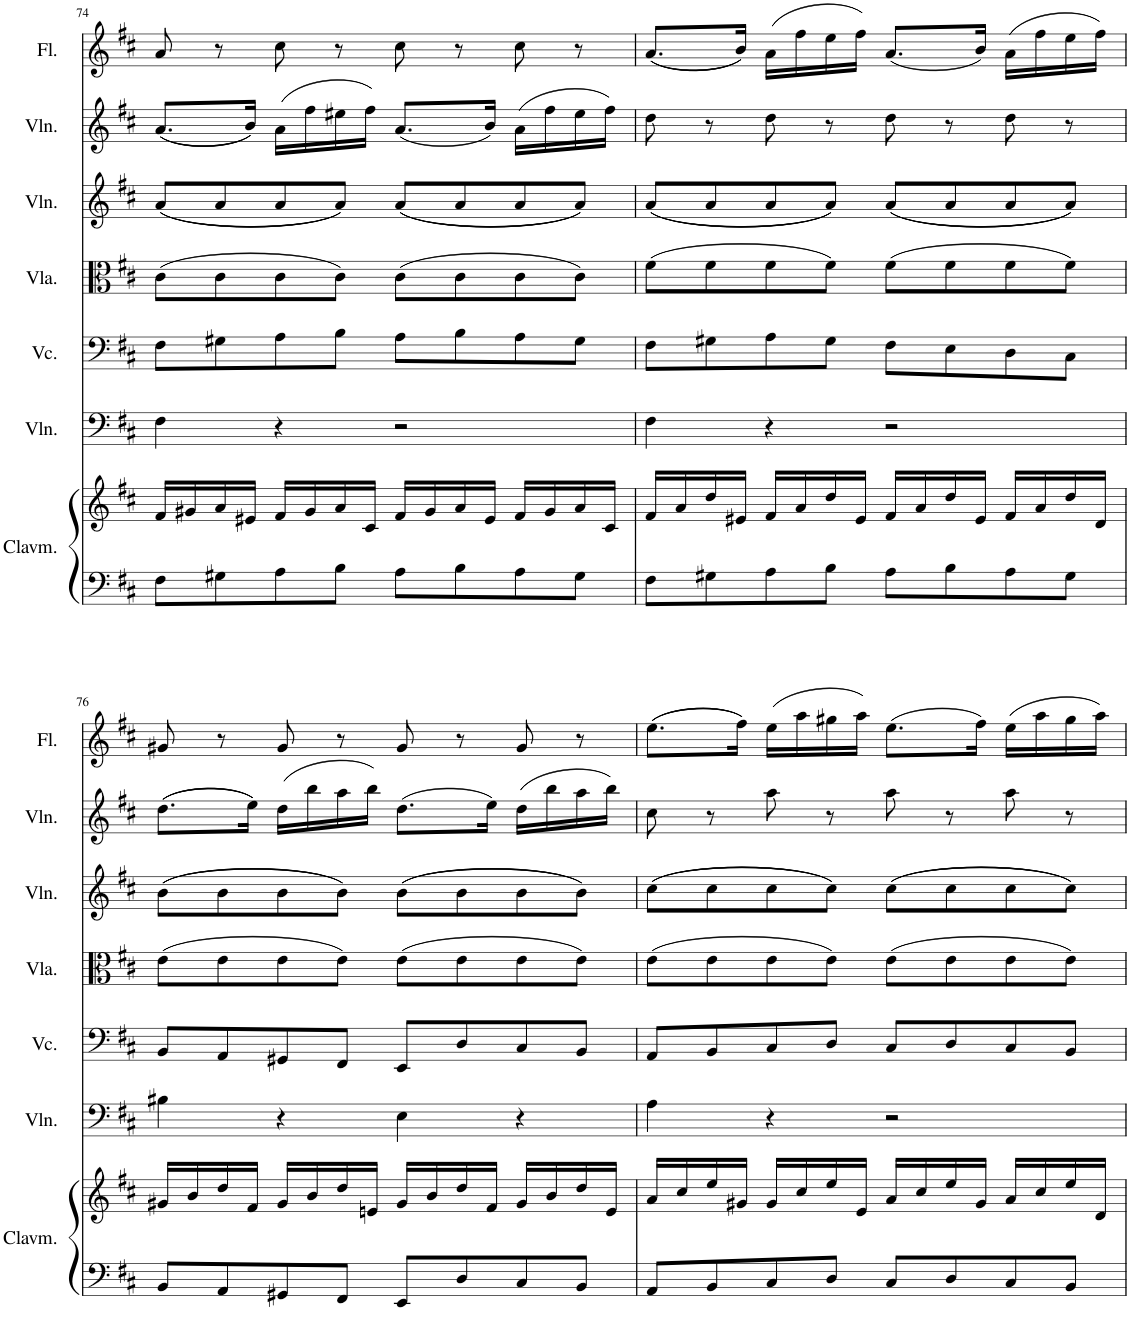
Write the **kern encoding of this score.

**kern	**kern	**kern	**kern	**kern	**kern	**kern	**kern
*part7	*part7	*part6	*part5	*part4	*part3	*part2	*part1
*staff8	*staff7	*staff6	*staff5	*staff4	*staff3	*staff2	*staff1
*I"Clavicémbalo	*	*I"Violón	*I"Violonchelo	*I"Viola	*I"Violín	*I"Violín	*I"Flauta
*I'Clavm.	*	*I'Vln.	*I'Vc.	*I'Vla.	*I'Vln.	*I'Vln.	*I'Fl.
!!LO:PB:g=z
*clefF4	*clefG2	*clefF4	*clefF4	*clefC3	*clefG2	*clefG2	*clefG2
*	*	*ITrd7c12	*	*	*	*	*
*k[f#c#]	*k[f#c#]	*k[f#c#]	*k[f#c#]	*k[f#c#]	*k[f#c#]	*k[f#c#]	*k[f#c#]
*M2/2	*M2/2	*M2/2	*M2/2	*M2/2	*M2/2	*M2/2	*M2/2
*met(c|)	*met(c|)	*met(c|)	*met(c|)	*met(c|)	*met(c|)	*met(c|)	*met(c|)
=74	=74	=74	=74	=74	=74	=74	=74
8F#\L	16f#/LL	4F#\	8F#\L	(8c#\L	((8a/L	((8.a/L	8a/
.	16g#X/	.	.	.	.	.	.
8G#X\	16a/	.	8G#X\	8c#\	8a/	.	8r
.	16e#X/JJ	.	.	.	.	16b/Jk))	.
8A\	16f#/LL	4r	8A\	8c#\	8a/	(16a\LL	8cc#\
.	16g#/	.	.	.	.	16ff#\	.
8B\J	16a/	.	8B\J	8c#\J)	8a/J))	16ee#X\	8r
.	16c#/JJ	.	.	.	.	16ff#\JJ)	.
8A\L	16f#/LL	2r	8A\L	(8c#\L	((8a/L	(8.a/L	8cc#\
.	16g#/	.	.	.	.	.	.
8B\	16a/	.	8B\	8c#\	8a/	.	8r
.	16e#/JJ	.	.	.	.	16b/Jk)	.
8A\	16f#/LL	.	8A\	8c#\	8a/	(16a\LL	8cc#\
.	16g#/	.	.	.	.	16ff#\	.
8G#\J	16a/	.	8G#\J	8c#\J)	8a/J))	16ee#\	8r
.	16c#/JJ	.	.	.	.	16ff#\JJ)	.
=75	=75	=75	=75	=75	=75	=75	=75
8F#\L	16f#/LL	4F#\	8F#\L	(8f#\L	((8a/L	8dd\	((8.a/L
.	16a/	.	.	.	.	.	.
8G#X\	16dd/	.	8G#X\	8f#\	8a/	8r	.
.	16e#X/JJ	.	.	.	.	.	16b/Jk))
8A\	16f#/LL	4r	8A\	8f#\	8a/	8dd\	(16a\LL
.	16a/	.	.	.	.	.	16ff#\
8B\J	16dd/	.	8G#\J	8f#\J)	8a/J))	8r	16ee\
.	16e#/JJ	.	.	.	.	.	16ff#\JJ)
8A\L	16f#/LL	2r	8F#\L	(8f#\L	((8a/L	8dd\	(8.a/L
.	16a/	.	.	.	.	.	.
8B\	16dd/	.	8E\	8f#\	8a/	8r	.
.	16e#/JJ	.	.	.	.	.	16b/Jk)
8A\	16f#/LL	.	8D\	8f#\	8a/	8dd\	(16a\LL
.	16a/	.	.	.	.	.	16ff#\
8G#\J	16dd/	.	8C#\J	8f#\J)	8a/J))	8r	16ee\
.	16d/JJ	.	.	.	.	.	16ff#\JJ)
!!LO:LB:g=z
=76	=76	=76	=76	=76	=76	=76	=76
8BB/L	16g#X/LL	4B#X\	8BB/L	(8e\L	((8b\L	((8.dd\L	8g#X/
.	16b/	.	.	.	.	.	.
8AA/	16dd/	.	8AA/	8e\	8b\	.	8r
.	16f#/JJ	.	.	.	.	16ee\Jk))	.
8GG#X/	16g#/LL	4r	8GG#X/	8e\	8b\	(16dd\LL	8g#/
.	16b/	.	.	.	.	16bb\	.
8FF#/J	16dd/	.	8FF#/J	8e\J)	8b\J))	16aa\	8r
.	16en/JJ	.	.	.	.	16bb\JJ)	.
8EE/L	16g#/LL	4E\	8EE/L	(8e\L	((8b\L	(8.dd\L	8g#/
.	16b/	.	.	.	.	.	.
8D/	16dd/	.	8D/	8e\	8b\	.	8r
.	16f#/JJ	.	.	.	.	16ee\Jk)	.
8C#/	16g#/LL	4r	8C#/	8e\	8b\	(16dd\LL	8g#/
.	16b/	.	.	.	.	16bb\	.
8BB/J	16dd/	.	8BB/J	8e\J)	8b\J))	16aa\	8r
.	16e/JJ	.	.	.	.	16bb\JJ)	.
=77	=77	=77	=77	=77	=77	=77	=77
8AA/L	16a/LL	4A\	8AA/L	(8e\L	((8cc#\L	8cc#\	((8.ee\L
.	16cc#/	.	.	.	.	.	.
8BB/	16ee/	.	8BB/	8e\	8cc#\	8r	.
.	16g#X/JJ	.	.	.	.	.	16ff#\Jk))
8C#/	16g#/LL	4r	8C#/	8e\	8cc#\	8aa\	(16ee\LL
.	16cc#/	.	.	.	.	.	16aa\
8D/J	16ee/	.	8D/J	8e\J)	8cc#\J))	8r	16gg#X\
.	16e/JJ	.	.	.	.	.	16aa\JJ)
8C#/L	16a/LL	2r	8C#/L	(8e\L	((8cc#\L	8aa\	(8.ee\L
.	16cc#/	.	.	.	.	.	.
8D/	16ee/	.	8D/	8e\	8cc#\	8r	.
.	16g#/JJ	.	.	.	.	.	16ff#\Jk)
8C#/	16a/LL	.	8C#/	8e\	8cc#\	8aa\	(16ee\LL
.	16cc#/	.	.	.	.	.	16aa\
8BB/J	16ee/	.	8BB/J	8e\J)	8cc#\J))	8r	16gg#\
.	16d/JJ	.	.	.	.	.	16aa\JJ)
=	=	=	=	=	=	=	=
*-	*-	*-	*-	*-	*-	*-	*-
